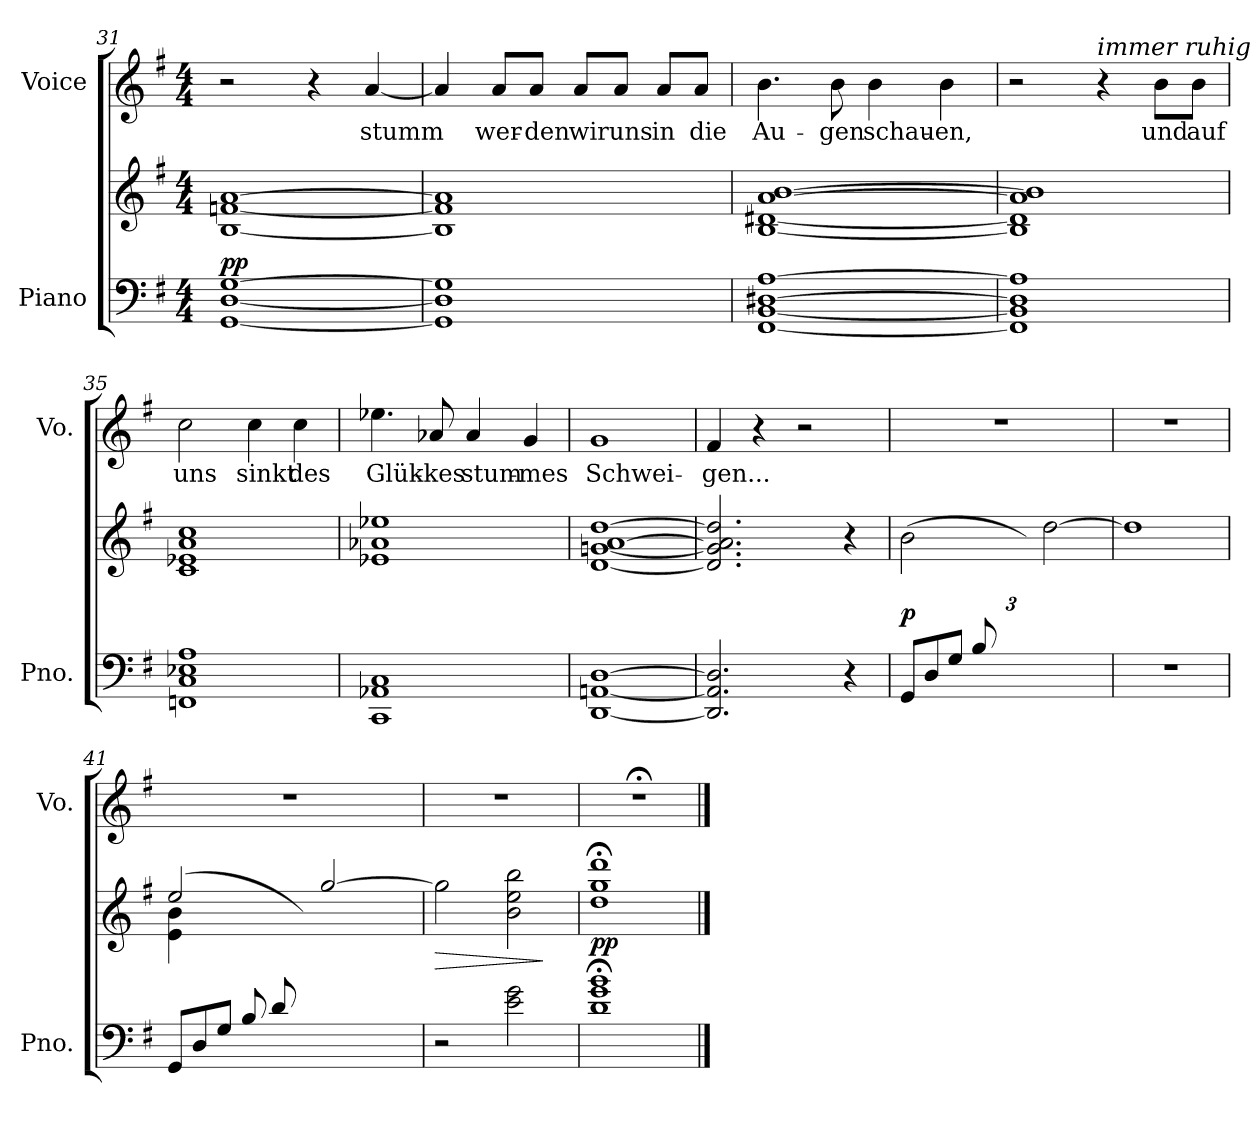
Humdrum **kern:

**kern	**kern	**dynam	**kern	**text
*part2	*part2	*part2	*part1	*part1
*staff3	*staff2	*staff2/3	*staff1	*staff1
*I"Piano	*	*	*I"Voice	*
*I'Pno.	*	*	*I'Vo.	*
*clefF4	*clefG2	*	*clefG2	*
*k[f#]	*k[f#]	*	*k[f#]	*
*M4/4	*M4/4	*	*M4/4	*
=31	=31	=31	=31	=31
!	!	!LO:DY:a=2	!	!
[1GG [1D [1G	[1B [1fn [1a	pp	2r	.
.	.	.	4r	.
!	!	!	!	!LO:LY:b
.	.	.	[4a/	stumm
=32	=32	=32	=32	=32
1GG] 1D] 1G]	1B] 1f] 1a]	.	4a/]	.
!	!	!	!	!LO:LY:b
.	.	.	8a/L	wer-
!	!	!	!	!LO:LY:b
.	.	.	8a/J	-den
!	!	!	!	!LO:LY:b
.	.	.	8a/L	wir
!	!	!	!	!LO:LY:b
.	.	.	8a/J	uns
!	!	!	!	!LO:LY:b
.	.	.	8a/L	in
!	!	!	!	!LO:LY:b
.	.	.	8a/J	die
=33	=33	=33	=33	=33
!	!	!	!	!LO:LY:b
[1FF# [1BB [1D#X [1A	[1B [1d#X [1a [1b	.	4.b\	Au-
!	!	!	!	!LO:LY:b
.	.	.	8b\	-gen
!	!	!	!	!LO:LY:b
.	.	.	4b\	schau-
!	!	!	!	!LO:LY:b
.	.	.	4b\	-en,
=34	=34	=34	=34	=34
1FF#] 1BB] 1D#] 1A]	1B] 1d#] 1a] 1b]	.	2r	.
!	!	!	!LO:TX:a:i:t=immer ruhig	!
.	.	.	4r	.
!	!	!	!	!LO:LY:b
.	.	.	8b\L	und
!	!	!	!	!LO:LY:b
.	.	.	8b\J	auf
=35	=35	=35	=35	=35
!	!	!	!	!LO:LY:b
1FFn 1C 1E-X 1A	1c 1e-X 1a 1cc	.	2cc\	uns
!	!	!	!	!LO:LY:b
.	.	.	4cc\	sinkt
!	!	!	!	!LO:LY:b
.	.	.	4cc\	des
!!LO:LB:g=z
=36	=36	=36	=36	=36
!	!	!	!	!LO:LY:b
1CC 1AA-X 1C	1e-X 1a-X 1ee-X	.	4.ee-X\	Glük-
!	!	!	!	!LO:LY:b
.	.	.	8a-X/	-kes
!	!	!	!	!LO:LY:b
.	.	.	4a-/	stum-
!	!	!	!	!LO:LY:b
.	.	.	4g/	-mes
=37	=37	=37	=37	=37
!	!	!	!	!LO:LY:b
[1DD [1AAn [1D	[1d [1gn [1a [1dd	.	1g	Schwei-
=38	=38	=38	=38	=38
!	!	!	!	!LO:LY:b
2.DD/] 2.AA/] 2.D/]	2.d/] 2.g/] 2.a/] 2.dd/]	.	4f#/	-gen...
.	.	.	4r	.
.	.	.	2r	.
4r	4r	.	.	.
=39	=39	=39	=39	=39
*Xtuplet	*	*	*	*
*	*^	*	*	*
!	!	!	!LO:DY:b	!	!
(12GG/L	(2b\	3ryy	p	1r	.
12D/	.	.	.	.	.
12G/J	.	.	.	.	.
12B/L	.	.	.	.	.
6ryy	.	12d\	.	.	.
.	.	12g\J)	.	.	.
2ryy	[2dd\	2ryy	.	.	.
*	*v	*v	*	*	*
=40	=40	=40	=40	=40
1r	1dd])	.	1r	.
=41	=41	=41	=41	=41
*	*^	*	*	*
*	*	*^	*	*	*
(12GG/L	(2ee/	4e\ 4b\	12%5ryy	.	1r	.
12D/	.	.	.	.	.	.
12G/J	.	.	.	.	.	.
12B/L	.	2.ryy	.	.	.	.
12d/	.	.	.	.	.	.
12ryy	.	.	12g\J)	.	.	.
2ryy	[2gg/	.	2ryy	.	.	.
=42	=42	=42	=42	=42	=42	=42
!	!	!	!	!LO:HP:b	!	!
*	*v	*v	*v	*	*	*
2r	2gg\]	>	1r	.
2e\ 2g\	2b\ 2ee\ 2bb\)	.	.	.
.	.	]	.	.
=43	=43	=43	=43	=43
!	!	!LO:DY:b	!	!
1d;< 1g;< 1b;<	1dd;< 1gg;< 1ddd;<	pp	1r;<	.
==	==	==	==	==
*-	*-	*-	*-	*-
